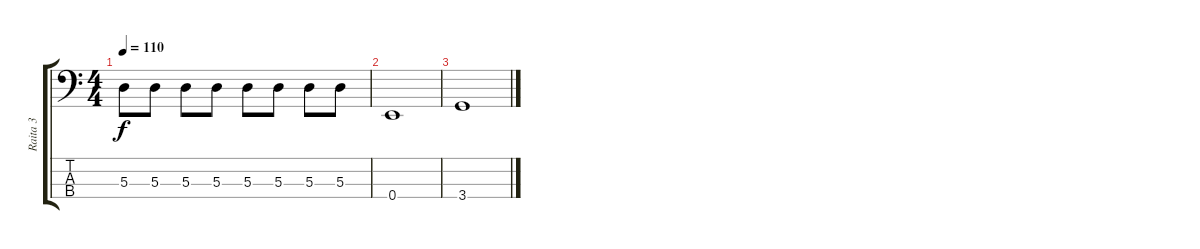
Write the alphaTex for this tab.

\track ("Raita 3" "Raita 3") {instrument electricbassfinger}
\staff {score tabs}
\tuning (G2 D2 A1 E1) {hide}
\ts (4 4)
\tempo 110
\clef f4
\ks c
5.3.8{dy f} 5.3.8 5.3.8 5.3.8 5.3.8 5.3.8 5.3.8 5.3.8 |
0.4.1 |
3.4.1
